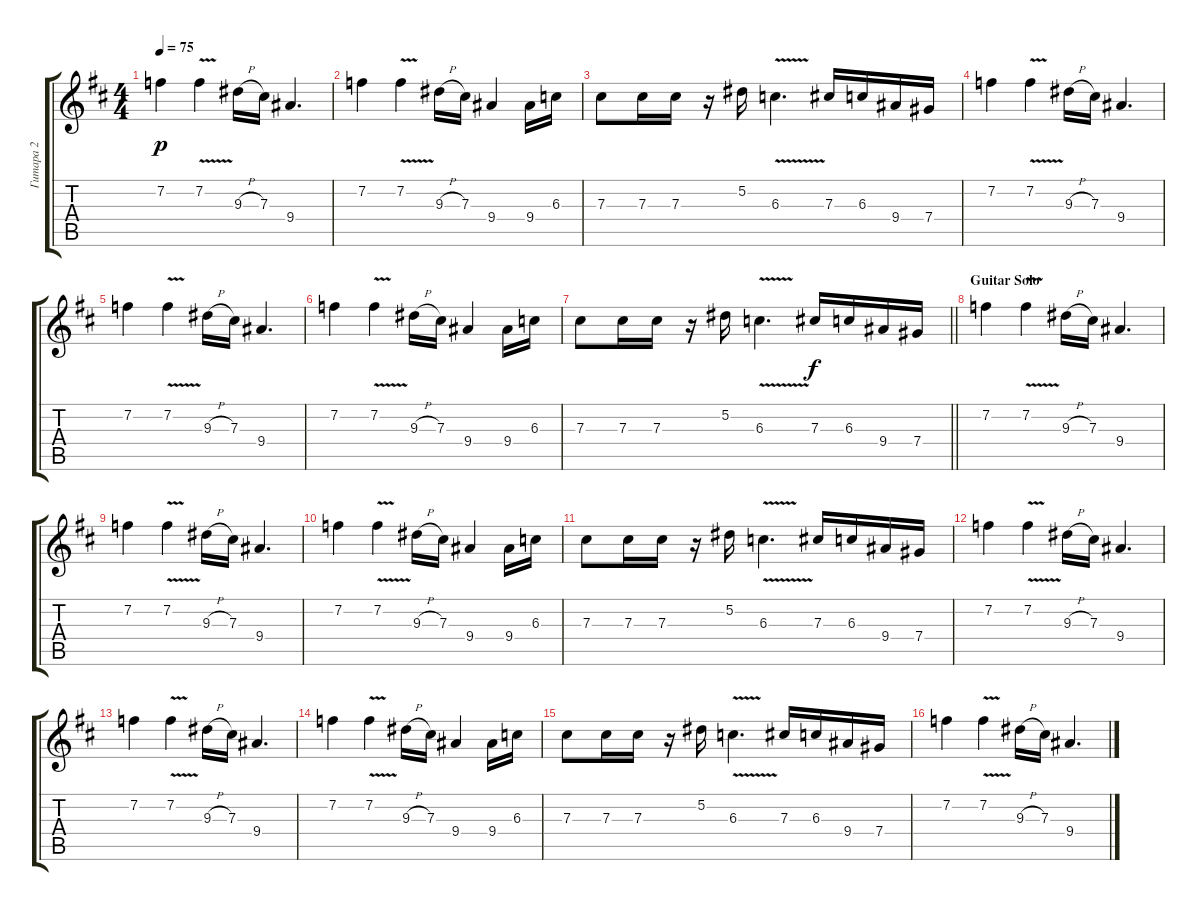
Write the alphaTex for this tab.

\track ("Гитара 2" "Гитара 2") {instrument distortionguitar}
\staff {score tabs}
\tuning (Eb4 Bb3 Gb3 Db3 Ab2 Eb2) {hide}
\ts (4 4)
\tempo 75
\clef g2
\ks bminor
7.2.4{dy p} 7.2{v}.4 9.3{h}.16 7.3.16 9.4.4{d} |
7.2.4 7.2{v}.4 9.3{h}.16 7.3.16 9.4.4 9.4.16{volume 4} 6.3.16 |
7.3.8 7.3.16 7.3.16 r.16 5.2.16 6.3{v}.4{d} 7.3.16 6.3.16 9.4.16 7.4.16 |
7.2.4 7.2{v}.4 9.3{h}.16 7.3.16 9.4.4{d} |
7.2.4 7.2{v}.4 9.3{h}.16 7.3.16 9.4.4{d} |
7.2.4 7.2{v}.4 9.3{h}.16 7.3.16 9.4.4 9.4.16 6.3.16 |
\barLineRight lightlight
7.3.8 7.3.16 7.3.16 r.16 5.2.16 6.3{v}.4{d} 7.3.16{dy f volume 8} 6.3.16 9.4.16 7.4.16 |
\section ("" "Guitar Solo")
7.2.4 7.2{v}.4 9.3{h}.16 7.3.16 9.4.4{d} |
7.2.4 7.2{v}.4 9.3{h}.16 7.3.16 9.4.4{d} |
7.2.4 7.2{v}.4 9.3{h}.16 7.3.16 9.4.4 9.4.16 6.3.16 |
7.3.8 7.3.16 7.3.16 r.16 5.2.16 6.3{v}.4{d} 7.3.16 6.3.16 9.4.16 7.4.16 |
7.2.4 7.2{v}.4 9.3{h}.16 7.3.16 9.4.4{d} |
7.2.4 7.2{v}.4 9.3{h}.16 7.3.16 9.4.4{d} |
7.2.4 7.2{v}.4 9.3{h}.16 7.3.16 9.4.4 9.4.16 6.3.16 |
7.3.8 7.3.16 7.3.16 r.16 5.2.16 6.3{v}.4{d} 7.3.16 6.3.16 9.4.16 7.4.16 |
7.2.4 7.2{v}.4 9.3{h}.16 7.3.16 9.4.4{d}
